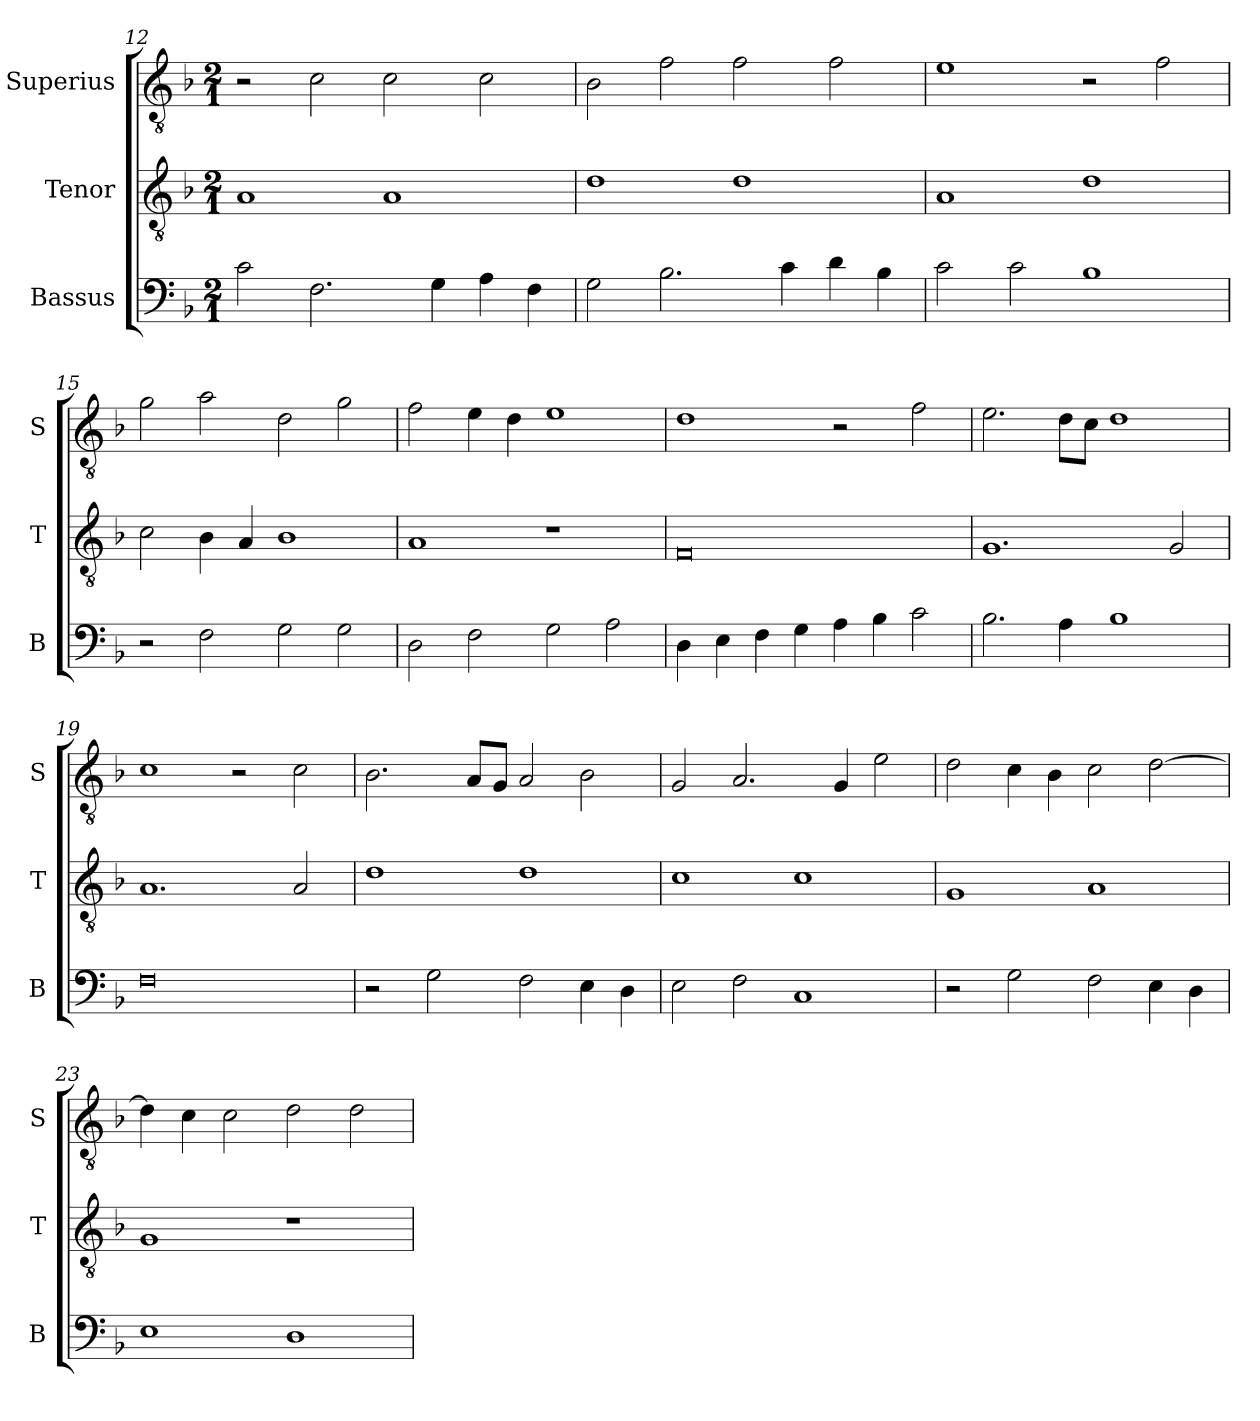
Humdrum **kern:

**kern	**kern	**kern
*part3	*part2	*part1
*staff3	*staff2	*staff1
*I"Bassus	*I"Tenor	*I"Superius
*I'B	*I'T	*I'S
*clefF4	*clefGv2	*clefGv2
*k[b-]	*k[b-]	*k[b-]
*F:	*F:	*F:
*M2/1	*M2/1	*M2/1
=12	=12	=12
2c	1A	2r
2.F	.	2c
.	1A	2c
4G	.	.
4A	.	2c
4F	.	.
=13	=13	=13
2G	1d	2B-
2.B-	.	2f
.	1d	2f
4c	.	.
4d	.	2f
4B-	.	.
=14	=14	=14
2c	1A	1e
2c	.	.
1B-	1d	2r
.	.	2f
=15	=15	=15
2r	2c	2g
2F	4B-	2a
.	4A	.
2G	1B-	2d
2G	.	2g
=16	=16	=16
2D	1A	2f
2F	.	4e
.	.	4d
2G	1r	1e
2A	.	.
=17	=17	=17
4D	0F	1d
4E	.	.
4F	.	.
4G	.	.
4A	.	2r
4B-	.	.
2c	.	2f
=18	=18	=18
2.B-	1.G	2.e
4A	.	8dL
.	.	8cJ
1B-	.	1d
.	2G	.
=19	=19	=19
0F	1.A	1c
.	.	2r
.	2A	2c
=20	=20	=20
2r	1d	2.B-
2G	.	.
.	.	8AL
.	.	8GJ
2F	1d	2A
4E	.	2B-
4D	.	.
=21	=21	=21
2E	1c	2G
2F	.	2.A
1C	1c	.
.	.	4G
.	.	2e
=22	=22	=22
2r	1G	2d
2G	.	4c
.	.	4B-
2F	1A	2c
4E	.	[2d
4D	.	.
=23	=23	=23
1E	1G	4d]
.	.	4c
.	.	2c
1D	1r	2d
.	.	2d
=	=	=
*-	*-	*-
